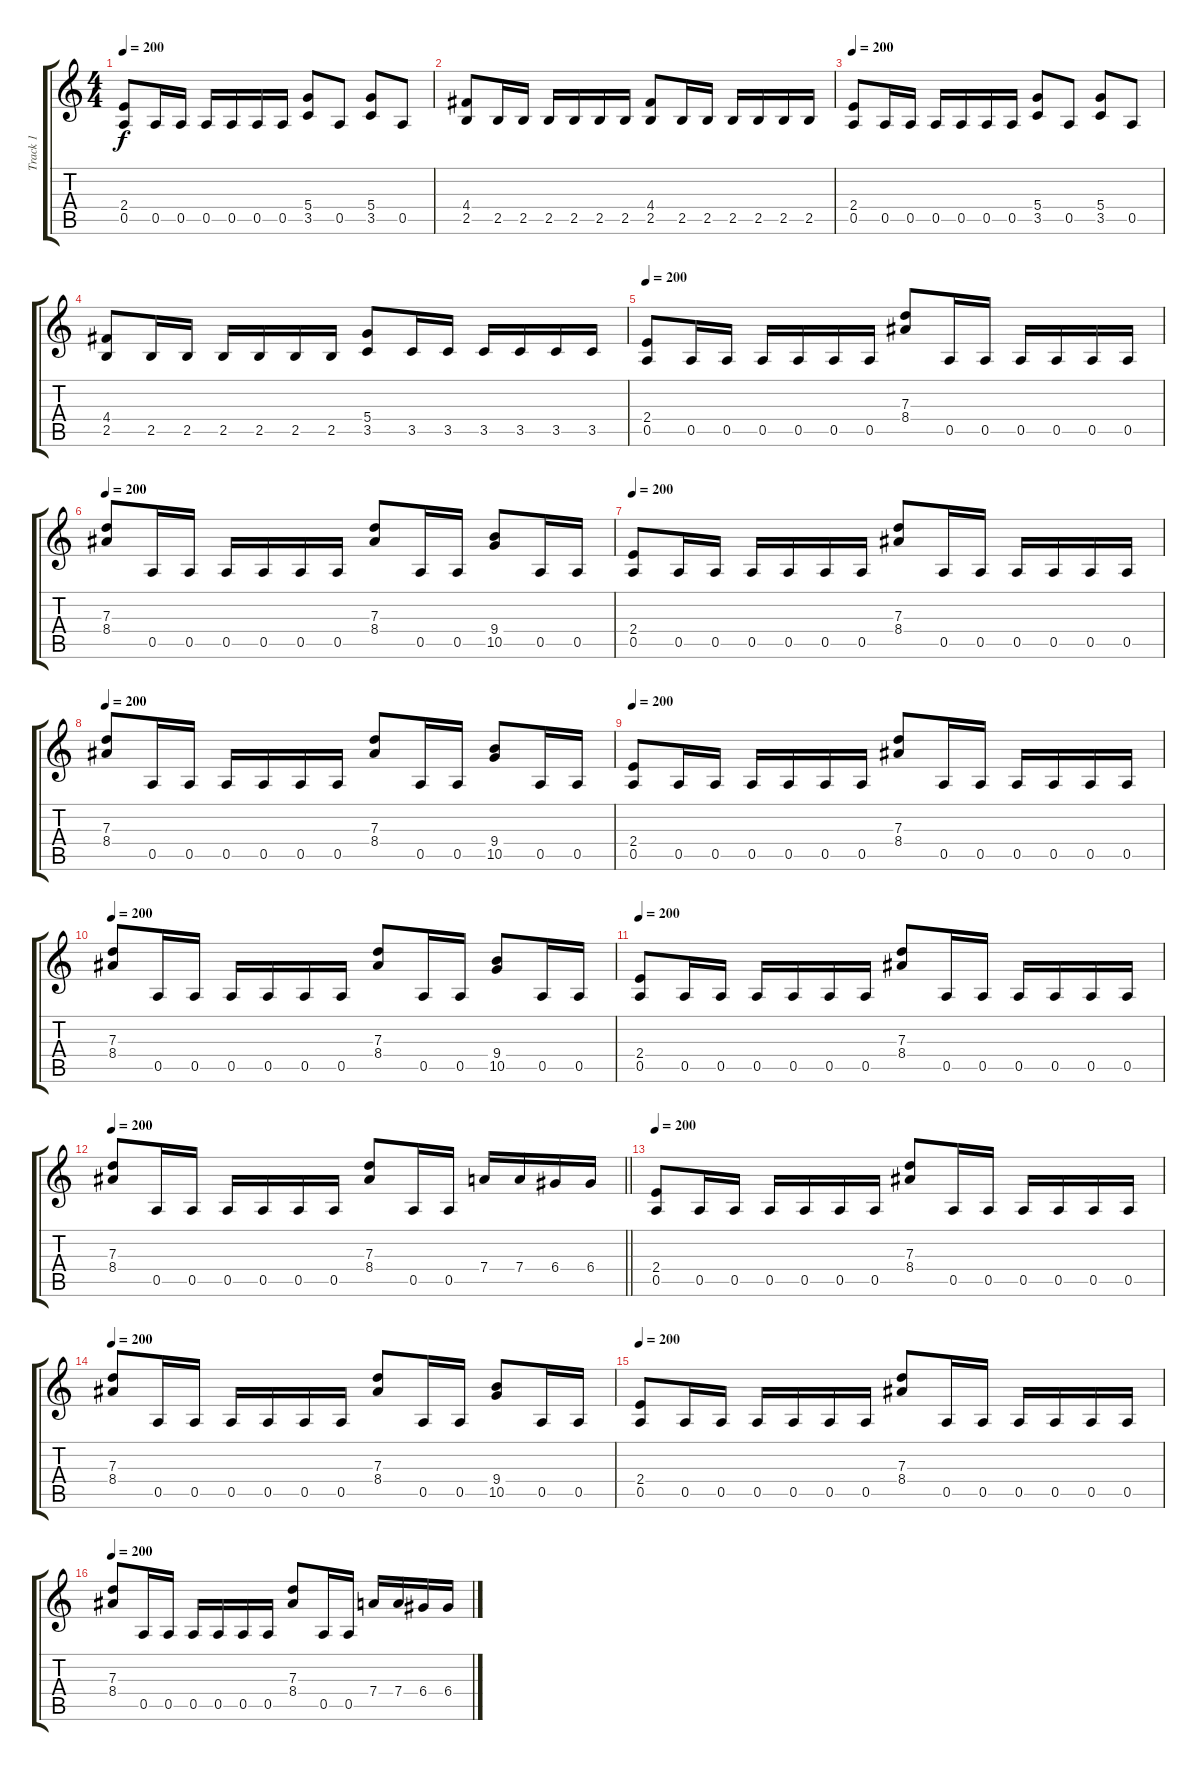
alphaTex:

\track ("Track 1" "Track 1") {instrument distortionguitar}
\staff {score tabs}
\tuning (E4 B3 G3 D3 A2 E2) {hide}
\ts (4 4)
\tempo 200
\clef g2
\ks c
(2.4 0.5).8{dy f} 0.5.16 0.5.16 0.5.16 0.5.16 0.5.16 0.5.16 (5.4 3.5).8 0.5.8 (5.4 3.5).8 0.5.8 |
(4.4 2.5).8 2.5.16 2.5.16 2.5.16 2.5.16 2.5.16 2.5.16 (4.4 2.5).8 2.5.16 2.5.16 2.5.16 2.5.16 2.5.16 2.5.16 |
\tempo 200
(2.4 0.5).8 0.5.16 0.5.16 0.5.16 0.5.16 0.5.16 0.5.16 (5.4 3.5).8 0.5.8 (5.4 3.5).8 0.5.8 |
(4.4 2.5).8 2.5.16 2.5.16 2.5.16 2.5.16 2.5.16 2.5.16 (5.4 3.5).8 3.5.16 3.5.16 3.5.16 3.5.16 3.5.16 3.5.16 |
\tempo 200
(2.4 0.5).8 0.5.16 0.5.16 0.5.16 0.5.16 0.5.16 0.5.16 (7.3 8.4).8 0.5.16 0.5.16 0.5.16 0.5.16 0.5.16 0.5.16 |
\tempo 200
(7.3 8.4).8 0.5.16 0.5.16 0.5.16 0.5.16 0.5.16 0.5.16 (7.3 8.4).8 0.5.16 0.5.16 (9.4 10.5).8 0.5.16 0.5.16 |
\tempo 200
(2.4 0.5).8 0.5.16 0.5.16 0.5.16 0.5.16 0.5.16 0.5.16 (7.3 8.4).8 0.5.16 0.5.16 0.5.16 0.5.16 0.5.16 0.5.16 |
\tempo 200
(7.3 8.4).8 0.5.16 0.5.16 0.5.16 0.5.16 0.5.16 0.5.16 (7.3 8.4).8 0.5.16 0.5.16 (9.4 10.5).8 0.5.16 0.5.16 |
\tempo 200
(2.4 0.5).8 0.5.16 0.5.16 0.5.16 0.5.16 0.5.16 0.5.16 (7.3 8.4).8 0.5.16 0.5.16 0.5.16 0.5.16 0.5.16 0.5.16 |
\tempo 200
(7.3 8.4).8 0.5.16 0.5.16 0.5.16 0.5.16 0.5.16 0.5.16 (7.3 8.4).8 0.5.16 0.5.16 (9.4 10.5).8 0.5.16 0.5.16 |
\tempo 200
(2.4 0.5).8 0.5.16 0.5.16 0.5.16 0.5.16 0.5.16 0.5.16 (7.3 8.4).8 0.5.16 0.5.16 0.5.16 0.5.16 0.5.16 0.5.16 |
\tempo 200
\barLineRight lightlight
(7.3 8.4).8 0.5.16 0.5.16 0.5.16 0.5.16 0.5.16 0.5.16 (7.3 8.4).8 0.5.16 0.5.16 7.4.16 7.4.16 6.4.16 6.4.16 |
\section ("" "")
\tempo 200
(2.4 0.5).8 0.5.16 0.5.16 0.5.16 0.5.16 0.5.16 0.5.16 (7.3 8.4).8 0.5.16 0.5.16 0.5.16 0.5.16 0.5.16 0.5.16 |
\tempo 200
(7.3 8.4).8 0.5.16 0.5.16 0.5.16 0.5.16 0.5.16 0.5.16 (7.3 8.4).8 0.5.16 0.5.16 (9.4 10.5).8 0.5.16 0.5.16 |
\tempo 200
(2.4 0.5).8 0.5.16 0.5.16 0.5.16 0.5.16 0.5.16 0.5.16 (7.3 8.4).8 0.5.16 0.5.16 0.5.16 0.5.16 0.5.16 0.5.16 |
\tempo 200
(7.3 8.4).8 0.5.16 0.5.16 0.5.16 0.5.16 0.5.16 0.5.16 (7.3 8.4).8 0.5.16 0.5.16 7.4.16 7.4.16 6.4.16 6.4.16
